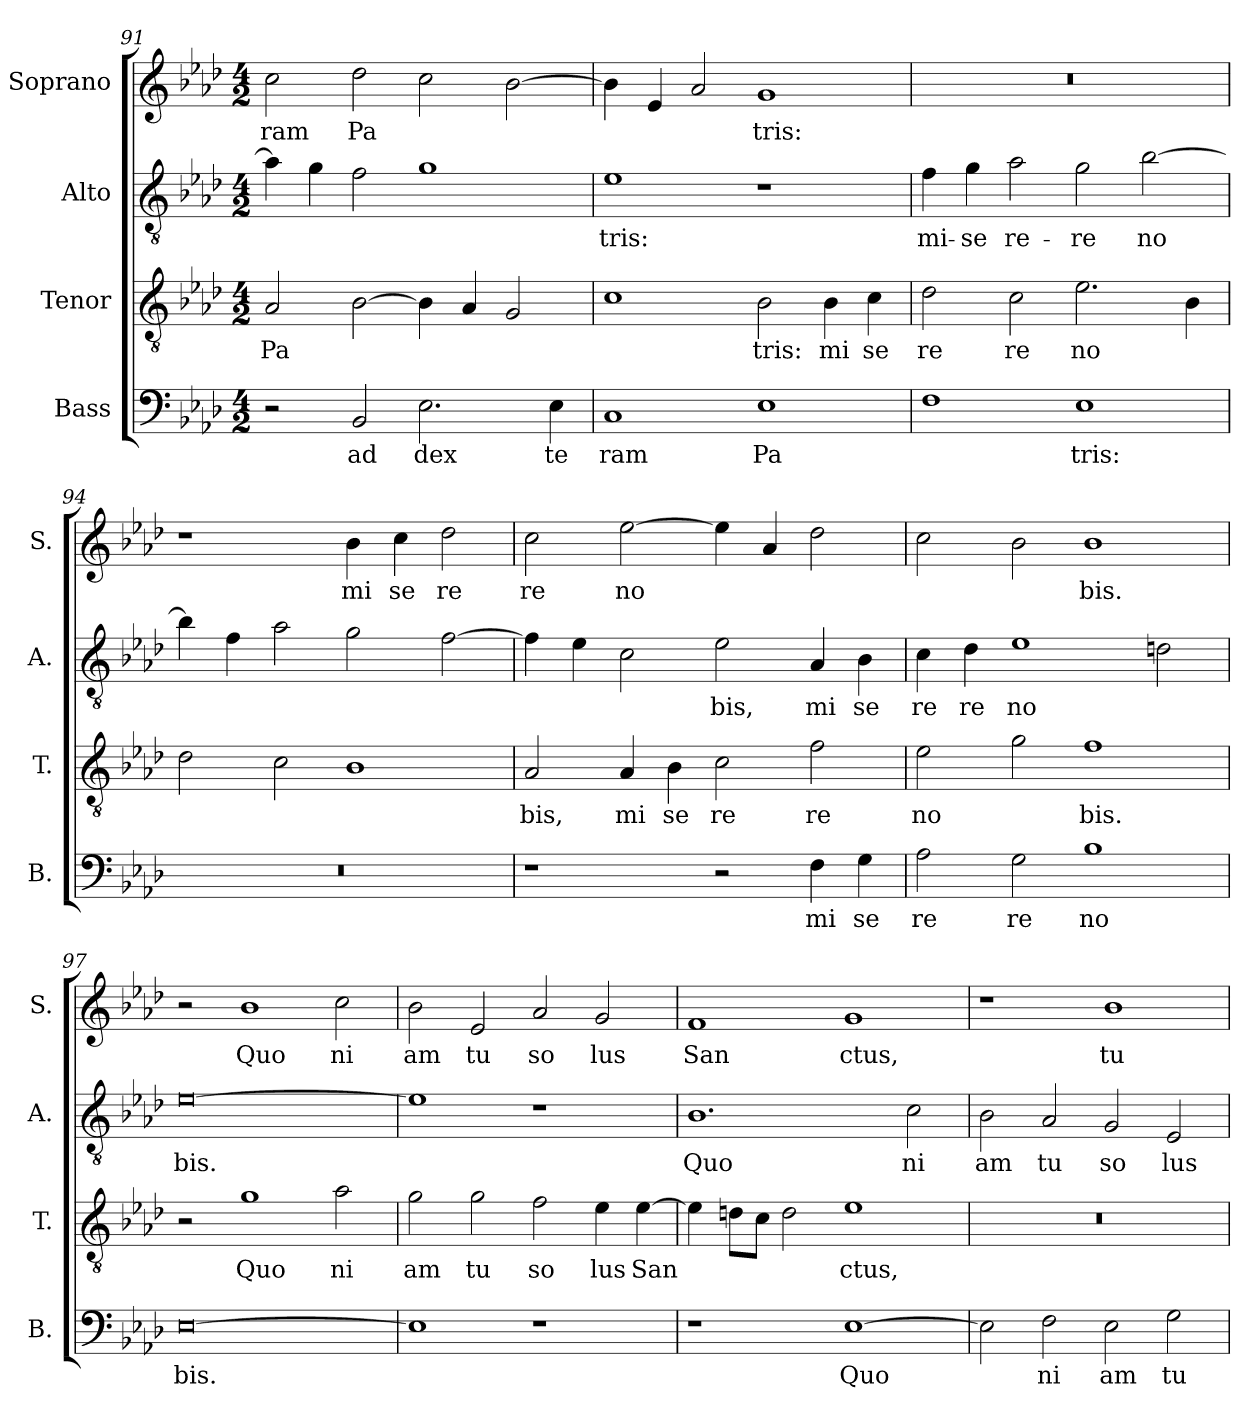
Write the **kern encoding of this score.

**kern	**text	**kern	**text	**kern	**text	**kern	**text
*part4	*part4	*part3	*part3	*part2	*part2	*part1	*part1
*staff4	*staff4	*staff3	*staff3	*staff2	*staff2	*staff1	*staff1
*I"Bass	*	*I"Tenor	*	*I"Alto	*	*I"Soprano	*
*I'B.	*	*I'T.	*	*I'A.	*	*I'S.	*
*clefF4	*	*clefGv2	*	*clefGv2	*	*clefG2	*
*k[b-e-a-d-]	*	*k[b-e-a-d-]	*	*k[b-e-a-d-]	*	*k[b-e-a-d-]	*
*M4/2	*	*M4/2	*	*M4/2	*	*M4/2	*
=91	=91	=91	=91	=91	=91	=91	=91
!	!	!	!LO:LY:b	!	!	!	!LO:LY:b
2r	.	2A-/	Pa	4a-\]	.	2cc\	ram
.	.	.	.	4g\	.	.	.
!	!LO:LY:b	!	!	!	!	!	!LO:LY:b
2BB-/	ad	[2B-\	.	2f\	.	2dd-\	Pa
!	!LO:LY:b	!	!	!	!	!	!
2.E-\	dex	4B-\]	.	1g	.	2cc\	.
.	.	4A-/	.	.	.	.	.
.	.	2G/	.	.	.	[2b-\	.
!	!LO:LY:b	!	!	!	!	!	!
4E-\	te	.	.	.	.	.	.
=92	=92	=92	=92	=92	=92	=92	=92
!	!LO:LY:b	!	!	!	!LO:LY:b	!	!
1C	ram	1c	.	1e-	tris:	4b-\]	.
.	.	.	.	.	.	4e-/	.
.	.	.	.	.	.	2a-/	.
!	!LO:LY:b	!	!LO:LY:b	!	!	!	!LO:LY:b
1E-	Pa	2B-\	tris:	1r	.	1g	tris:
!	!	!	!LO:LY:b	!	!	!	!
.	.	4B-\	mi	.	.	.	.
!	!	!	!LO:LY:b	!	!	!	!
.	.	4c\	se	.	.	.	.
=93	=93	=93	=93	=93	=93	=93	=93
!	!	!	!LO:LY:b	!	!LO:LY:b	!	!
1F	.	2d-\	re	4f\	mi-	0r	.
!	!	!	!	!	!LO:LY:b	!	!
.	.	.	.	4g\	-se	.	.
!	!	!	!LO:LY:b	!	!LO:LY:b	!	!
.	.	2c\	re	2a-\	re-	.	.
!	!LO:LY:b	!	!LO:LY:b	!	!LO:LY:b	!	!
1E-	tris:	2.e-\	no	2g\	-re	.	.
!	!	!	!	!	!LO:LY:b	!	!
.	.	.	.	[2b-\	no	.	.
.	.	4B-\	.	.	.	.	.
=94	=94	=94	=94	=94	=94	=94	=94
0r	.	2d-\	.	4b-\]	.	1r	.
.	.	.	.	4f\	.	.	.
.	.	2c\	.	2a-\	.	.	.
!	!	!	!	!	!	!	!LO:LY:b
.	.	1B-	.	2g\	.	4b-\	mi
!	!	!	!	!	!	!	!LO:LY:b
.	.	.	.	.	.	4cc\	se
!	!	!	!	!	!	!	!LO:LY:b
.	.	.	.	[2f\	.	2dd-\	re
!!LO:PB:g=z
=95	=95	=95	=95	=95	=95	=95	=95
!	!	!	!LO:LY:b	!	!	!	!LO:LY:b
1r	.	2A-/	bis,	4f\]	.	2cc\	re
.	.	.	.	4e-\	.	.	.
!	!	!	!LO:LY:b	!	!	!	!LO:LY:b
.	.	4A-/	mi	2c\	.	[2ee-\	no
!	!	!	!LO:LY:b	!	!	!	!
.	.	4B-\	se	.	.	.	.
!	!	!	!LO:LY:b	!	!LO:LY:b	!	!
2r	.	2c\	re	2e-\	bis,	4ee-\]	.
.	.	.	.	.	.	4a-/	.
!	!LO:LY:b	!	!LO:LY:b	!	!LO:LY:b	!	!
4F\	mi	2f\	re	4A-/	mi	2dd-\	.
!	!LO:LY:b	!	!	!	!LO:LY:b	!	!
4G\	se	.	.	4B-\	se	.	.
=96	=96	=96	=96	=96	=96	=96	=96
!	!LO:LY:b	!	!LO:LY:b	!	!LO:LY:b	!	!
2A-\	re	2e-\	no	4c\	re	2cc\	.
!	!	!	!	!	!LO:LY:b	!	!
.	.	.	.	4d-\	re	.	.
!	!LO:LY:b	!	!	!	!LO:LY:b	!	!
2G\	re	2g\	.	1e-	no	2b-\	.
!	!LO:LY:b	!	!LO:LY:b	!	!	!	!LO:LY:b
1B-	no	1f	bis.	.	.	1b-	bis.
.	.	.	.	2dn\	.	.	.
=97	=97	=97	=97	=97	=97	=97	=97
!	!LO:LY:b	!	!	!	!LO:LY:b	!	!
[0E-	bis.	2r	.	[0e-	bis.	2r	.
!	!	!	!LO:LY:b	!	!	!	!LO:LY:b
.	.	1g	Quo	.	.	1b-	Quo
!	!	!	!LO:LY:b	!	!	!	!LO:LY:b
.	.	2a-\	ni	.	.	2cc\	ni
=98	=98	=98	=98	=98	=98	=98	=98
!	!	!	!LO:LY:b	!	!	!	!LO:LY:b
1E-]	.	2g\	am	1e-]	.	2b-\	am
!	!	!	!LO:LY:b	!	!	!	!LO:LY:b
.	.	2g\	tu	.	.	2e-/	tu
!	!	!	!LO:LY:b	!	!	!	!LO:LY:b
1r	.	2f\	so	1r	.	2a-/	so
!	!	!	!LO:LY:b	!	!	!	!LO:LY:b
.	.	4e-\	lus	.	.	2g/	lus
!	!	!	!LO:LY:b	!	!	!	!
.	.	[4e-\	San	.	.	.	.
=99	=99	=99	=99	=99	=99	=99	=99
!	!	!	!	!	!LO:LY:b	!	!LO:LY:b
1r	.	4e-\]	.	1.B-	Quo	1f	San
.	.	8dn\L	.	.	.	.	.
.	.	8c\J	.	.	.	.	.
.	.	2d\	.	.	.	.	.
!	!LO:LY:b	!	!LO:LY:b	!	!	!	!LO:LY:b
[1E-	Quo	1e-	ctus,	.	.	1g	ctus,
!	!	!	!	!	!LO:LY:b	!	!
.	.	.	.	2c\	ni	.	.
=100	=100	=100	=100	=100	=100	=100	=100
!	!	!	!	!	!LO:LY:b	!	!
2E-\]	.	0r	.	2B-\	am	1r	.
!	!LO:LY:b	!	!	!	!LO:LY:b	!	!
2F\	ni	.	.	2A-/	tu	.	.
!	!LO:LY:b	!	!	!	!LO:LY:b	!	!LO:LY:b
2E-\	am	.	.	2G/	so	1b-	tu
!	!LO:LY:b	!	!	!	!LO:LY:b	!	!
2G\	tu	.	.	2E-/	lus	.	.
=	=	=	=	=	=	=	=
*-	*-	*-	*-	*-	*-	*-	*-
